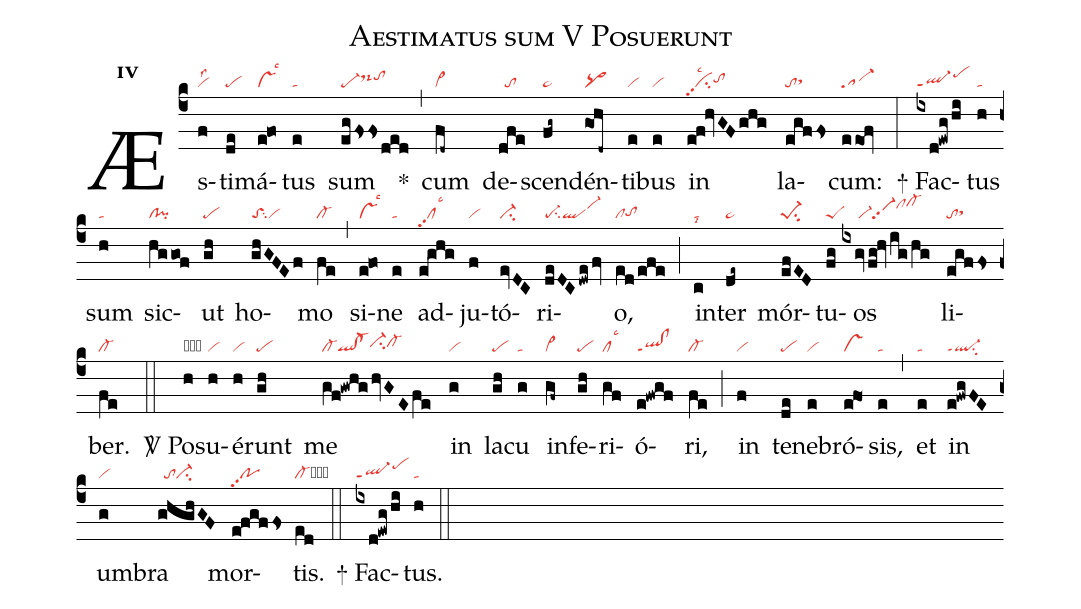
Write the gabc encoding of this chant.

name:Aestimatus sum V Posuerunt;
office-part:re;
mode:4;
nabc-lines:1;
%%
initial-style: 1;
name:Aestimatus sum;
mode: 4;
office-part: Responsorium;
annotation: Resp.;
annotation: iv;
nabc-lines:1;
%%
(c4) Æs(f|vilss2)ti(de|pe)má(e@fo|vslsc3)tus(e|ta) sum(egfsfsded|pe-ds-hitohi) <sp>*</sp>(,) cum(fd~|vi>) de(dfe|//to)scen(fg~|pe~)dén(go@hd~|pq>)ti(e|vi)bus(e|vi) in(e@f@hvGFghg|cipp2lsc2tohh) la(egffs|tosthh)cum:(eeof|sa-) (:)
<sp>+</sp> Fac(ixd!ewg/hi|ql-ppt1pehj)tus(h|ta) sum(h|ta) sic(hggof|cl!pi)ut(gh|pe) ho(ghGFEf|toSsu2vi)mo(fe|cl-) (,) si(e@fo|vslsc3)ne(e|ta) ad(e@g@hg|clpp2lsc3)ju(f|vi)tó(evDC|ci-)ri(deDC/dwefv|pe-su2qlvi-hj)o,(ed/efe|cltohg) (;) in(c|talsi8)ter(de~|pe~) mór(efED|pe-1su2)tu(fg|peS)os(ixgv/fg!hv/ig/hg|/////vi-vi-pp2clhjcl-hk) li(egffs|tosthh)ber.(fe|cl-) (::)

<sp>V/</sp> Po(h|obvi)su(h|vi)é(h|vi)runt(gh|pe) me(gf!gwhghvGEfe|cl-ql!cl-ci-hhcl-hh) in(g|vi) la(gh|pe)cu(g|ta) in(gf~|vi>)fe(gh|pe)ri(gf|cllsc3)ó(e!fwgf|ql!clppt1)ri,(fe|cl-) (;) in(f|vi) te(de|pe)ne(e|vi)bró(e!fo1|vs)sis,(e|ta) (,) et(e|ta) in(e!fwgFE|ql-ppt1su2) um(g|vi)bra(ghghGF|//toci-) mor(e!fgffs|popp2)tis.(ed|cl-cb) (::)
<sp>+</sp> Fac(ixd!ewg/hi|ql-ppt1pehj)tus.(h|ta) (::)
